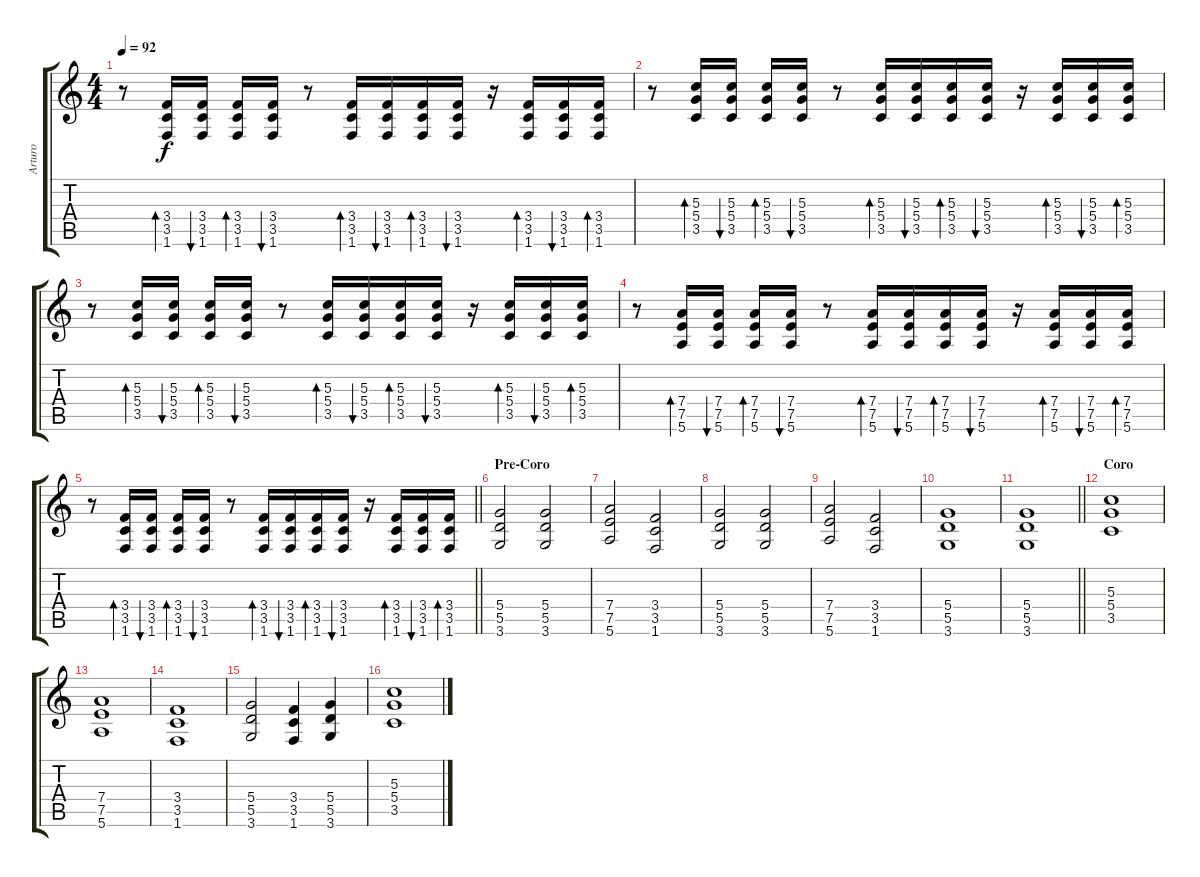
\track ("Arturo" "Arturo") {instrument distortionguitar}
\staff {score tabs}
\tuning (E4 B3 G3 D3 A2 E2) {hide}
\ts (4 4)
\tempo 92
\clef g2
\ks c
r.8{dy f} (3.4 3.5 1.6).16{bd 30} (3.4 3.5 1.6).16{bu 30} (3.4 3.5 1.6).16{bd 30} (3.4 3.5 1.6).16{bu 30} r.8 (3.4 3.5 1.6).16{bd 30} (3.4 3.5 1.6).16{bu 30} (3.4 3.5 1.6).16{bd 30} (3.4 3.5 1.6).16{bu 30} r.16 (3.4 3.5 1.6).16{bd 30} (3.4 3.5 1.6).16{bu 30} (3.4 3.5 1.6).16{bd 30} |
r.8 (5.3 5.4 3.5).16{bd 30} (5.3 5.4 3.5).16{bu 30} (5.3 5.4 3.5).16{bd 30} (5.3 5.4 3.5).16{bu 30} r.8 (5.3 5.4 3.5).16{bd 30} (5.3 5.4 3.5).16{bu 30} (5.3 5.4 3.5).16{bd 30} (5.3 5.4 3.5).16{bu 30} r.16 (5.3 5.4 3.5).16{bd 30} (5.3 5.4 3.5).16{bu 30} (5.3 5.4 3.5).16{bd 30} |
r.8 (5.3 5.4 3.5).16{bd 30} (5.3 5.4 3.5).16{bu 30} (5.3 5.4 3.5).16{bd 30} (5.3 5.4 3.5).16{bu 30} r.8 (5.3 5.4 3.5).16{bd 30} (5.3 5.4 3.5).16{bu 30} (5.3 5.4 3.5).16{bd 30} (5.3 5.4 3.5).16{bu 30} r.16 (5.3 5.4 3.5).16{bd 30} (5.3 5.4 3.5).16{bu 30} (5.3 5.4 3.5).16{bd 30} |
r.8 (7.4 7.5 5.6).16{bd 30} (7.4 7.5 5.6).16{bu 30} (7.4 7.5 5.6).16{bd 30} (7.4 7.5 5.6).16{bu 30} r.8 (7.4 7.5 5.6).16{bd 30} (7.4 7.5 5.6).16{bu 30} (7.4 7.5 5.6).16{bd 30} (7.4 7.5 5.6).16{bu 30} r.16 (7.4 7.5 5.6).16{bd 30} (7.4 7.5 5.6).16{bu 30} (7.4 7.5 5.6).16{bd 30} |
\barLineRight lightlight
r.8 (3.4 3.5 1.6).16{bd 30} (3.4 3.5 1.6).16{bu 30} (3.4 3.5 1.6).16{bd 30} (3.4 3.5 1.6).16{bu 30} r.8 (3.4 3.5 1.6).16{bd 30} (3.4 3.5 1.6).16{bu 30} (3.4 3.5 1.6).16{bd 30} (3.4 3.5 1.6).16{bu 30} r.16 (3.4 3.5 1.6).16{bd 30} (3.4 3.5 1.6).16{bu 30} (3.4 3.5 1.6).16{bd 30} |
\section ("" "Pre-Coro")
(5.4 5.5 3.6).2 (5.4 5.5 3.6).2 |
(7.4 7.5 5.6).2 (3.4 3.5 1.6).2 |
(5.4 5.5 3.6).2 (5.4 5.5 3.6).2 |
(7.4 7.5 5.6).2 (3.4 3.5 1.6).2 |
(5.4 5.5 3.6).1 |
\barLineRight lightlight
(5.4 5.5 3.6).1 |
\section ("" "Coro")
(5.3 5.4 3.5).1 |
(7.4 7.5 5.6).1 |
(3.4 3.5 1.6).1 |
(5.4 5.5 3.6).2 (3.4 3.5 1.6).4 (5.4 5.5 3.6).4 |
(5.3 5.4 3.5).1
